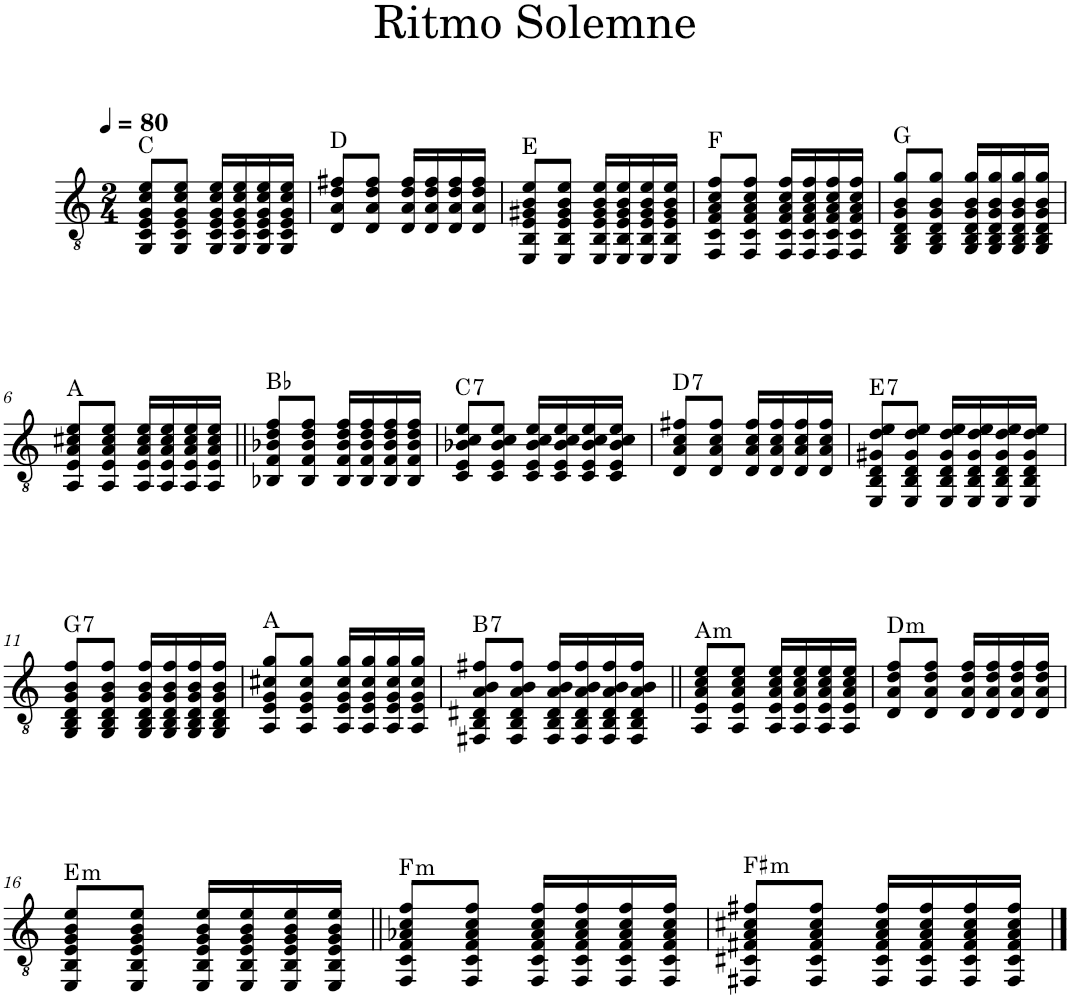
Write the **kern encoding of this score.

**kern	**harte
*part1	*part1
*staff1	*
*I"Guitarra clásica	*
*I'Guit.	*
*clefGv2	*
*k[]	*
*M2/4	*
*MM80	*
=1	=1
8GG/ 8C/ 8E/ 8G/ 8c/ 8e/L	C:maj
8GG/ 8C/ 8E/ 8G/ 8c/ 8e/J	.
16GG/ 16C/ 16E/ 16G/ 16c/ 16e/LL	.
16GG/ 16C/ 16E/ 16G/ 16c/ 16e/	.
16GG/ 16C/ 16E/ 16G/ 16c/ 16e/	.
16GG/ 16C/ 16E/ 16G/ 16c/ 16e/JJ	.
=2	=2
8D/ 8A/ 8d/ 8f#X/L	D:maj
8D/ 8A/ 8d/ 8f#/J	.
16D/ 16A/ 16d/ 16f#/LL	.
16D/ 16A/ 16d/ 16f#/	.
16D/ 16A/ 16d/ 16f#/	.
16D/ 16A/ 16d/ 16f#/JJ	.
=3	=3
8EE/ 8BB/ 8E/ 8G#X/ 8B/ 8e/L	E:maj
8EE/ 8BB/ 8E/ 8G#/ 8B/ 8e/J	.
16EE/ 16BB/ 16E/ 16G#/ 16B/ 16e/LL	.
16EE/ 16BB/ 16E/ 16G#/ 16B/ 16e/	.
16EE/ 16BB/ 16E/ 16G#/ 16B/ 16e/	.
16EE/ 16BB/ 16E/ 16G#/ 16B/ 16e/JJ	.
=4	=4
8FF/ 8C/ 8F/ 8A/ 8c/ 8f/L	F:maj
8FF/ 8C/ 8F/ 8A/ 8c/ 8f/J	.
16FF/ 16C/ 16F/ 16A/ 16c/ 16f/LL	.
16FF/ 16C/ 16F/ 16A/ 16c/ 16f/	.
16FF/ 16C/ 16F/ 16A/ 16c/ 16f/	.
16FF/ 16C/ 16F/ 16A/ 16c/ 16f/JJ	.
=5	=5
8GG/ 8BB/ 8D/ 8G/ 8B/ 8g/L	G:maj
8GG/ 8BB/ 8D/ 8G/ 8B/ 8g/J	.
16GG/ 16BB/ 16D/ 16G/ 16B/ 16g/LL	.
16GG/ 16BB/ 16D/ 16G/ 16B/ 16g/	.
16GG/ 16BB/ 16D/ 16G/ 16B/ 16g/	.
16GG/ 16BB/ 16D/ 16G/ 16B/ 16g/JJ	.
!!LO:LB:g=z
=6	=6
8AA/ 8E/ 8A/ 8c#X/ 8e/L	A:maj
8AA/ 8E/ 8A/ 8c#/ 8e/J	.
16AA/ 16E/ 16A/ 16c#/ 16e/LL	.
16AA/ 16E/ 16A/ 16c#/ 16e/	.
16AA/ 16E/ 16A/ 16c#/ 16e/	.
16AA/ 16E/ 16A/ 16c#/ 16e/JJ	.
=7||	=7||
8BB-X/ 8F/ 8B-X/ 8d/ 8f/L	Bb:maj
8BB-/ 8F/ 8B-/ 8d/ 8f/J	.
16BB-/ 16F/ 16B-/ 16d/ 16f/LL	.
16BB-/ 16F/ 16B-/ 16d/ 16f/	.
16BB-/ 16F/ 16B-/ 16d/ 16f/	.
16BB-/ 16F/ 16B-/ 16d/ 16f/JJ	.
=8	=8
!	!LO:H:kt=7
8C/ 8E/ 8B-X/ 8c/ 8e/L	C:7
8C/ 8E/ 8B-/ 8c/ 8e/J	.
16C/ 16E/ 16B-/ 16c/ 16e/LL	.
16C/ 16E/ 16B-/ 16c/ 16e/	.
16C/ 16E/ 16B-/ 16c/ 16e/	.
16C/ 16E/ 16B-/ 16c/ 16e/JJ	.
=9	=9
!	!LO:H:kt=7
8D/ 8A/ 8c/ 8f#X/L	D:7
8D/ 8A/ 8c/ 8f#/J	.
16D/ 16A/ 16c/ 16f#/LL	.
16D/ 16A/ 16c/ 16f#/	.
16D/ 16A/ 16c/ 16f#/	.
16D/ 16A/ 16c/ 16f#/JJ	.
=10	=10
!	!LO:H:kt=7
8EE/ 8BB/ 8D/ 8G#X/ 8d/ 8e/L	E:7
8EE/ 8BB/ 8D/ 8G#/ 8d/ 8e/J	.
16EE/ 16BB/ 16D/ 16G#/ 16d/ 16e/LL	.
16EE/ 16BB/ 16D/ 16G#/ 16d/ 16e/	.
16EE/ 16BB/ 16D/ 16G#/ 16d/ 16e/	.
16EE/ 16BB/ 16D/ 16G#/ 16d/ 16e/JJ	.
!!LO:LB:g=z
=11	=11
!	!LO:H:kt=7
8GG/ 8BB/ 8D/ 8G/ 8B/ 8f/L	G:7
8GG/ 8BB/ 8D/ 8G/ 8B/ 8f/J	.
16GG/ 16BB/ 16D/ 16G/ 16B/ 16f/LL	.
16GG/ 16BB/ 16D/ 16G/ 16B/ 16f/	.
16GG/ 16BB/ 16D/ 16G/ 16B/ 16f/	.
16GG/ 16BB/ 16D/ 16G/ 16B/ 16f/JJ	.
=12	=12
8AA/ 8E/ 8G/ 8c#X/ 8g/L	A:maj
8AA/ 8E/ 8G/ 8c#/ 8g/J	.
16AA/ 16E/ 16G/ 16c#/ 16g/LL	.
16AA/ 16E/ 16G/ 16c#/ 16g/	.
16AA/ 16E/ 16G/ 16c#/ 16g/	.
16AA/ 16E/ 16G/ 16c#/ 16g/JJ	.
=13	=13
!	!LO:H:kt=7
8FF#X/ 8BB/ 8D#X/ 8A/ 8B/ 8f#X/L	B:7
8FF#/ 8BB/ 8D#/ 8A/ 8B/ 8f#/J	.
16FF#/ 16BB/ 16D#/ 16A/ 16B/ 16f#/LL	.
16FF#/ 16BB/ 16D#/ 16A/ 16B/ 16f#/	.
16FF#/ 16BB/ 16D#/ 16A/ 16B/ 16f#/	.
16FF#/ 16BB/ 16D#/ 16A/ 16B/ 16f#/JJ	.
=14||	=14||
!	!LO:H:kt=m
8AA/ 8E/ 8A/ 8c/ 8e/L	A:min
8AA/ 8E/ 8A/ 8c/ 8e/J	.
16AA/ 16E/ 16A/ 16c/ 16e/LL	.
16AA/ 16E/ 16A/ 16c/ 16e/	.
16AA/ 16E/ 16A/ 16c/ 16e/	.
16AA/ 16E/ 16A/ 16c/ 16e/JJ	.
=15	=15
!	!LO:H:kt=m
8D/ 8A/ 8d/ 8f/L	D:min
8D/ 8A/ 8d/ 8f/J	.
16D/ 16A/ 16d/ 16f/LL	.
16D/ 16A/ 16d/ 16f/	.
16D/ 16A/ 16d/ 16f/	.
16D/ 16A/ 16d/ 16f/JJ	.
!!LO:LB:g=z
=16	=16
!	!LO:H:kt=m
8EE/ 8BB/ 8E/ 8G/ 8B/ 8e/L	E:min
8EE/ 8BB/ 8E/ 8G/ 8B/ 8e/J	.
16EE/ 16BB/ 16E/ 16G/ 16B/ 16e/LL	.
16EE/ 16BB/ 16E/ 16G/ 16B/ 16e/	.
16EE/ 16BB/ 16E/ 16G/ 16B/ 16e/	.
16EE/ 16BB/ 16E/ 16G/ 16B/ 16e/JJ	.
=17||	=17||
!	!LO:H:kt=m
8FF/ 8C/ 8F/ 8A-X/ 8c/ 8f/L	F:min
8FF/ 8C/ 8F/ 8A-/ 8c/ 8f/J	.
16FF/ 16C/ 16F/ 16A-/ 16c/ 16f/LL	.
16FF/ 16C/ 16F/ 16A-/ 16c/ 16f/	.
16FF/ 16C/ 16F/ 16A-/ 16c/ 16f/	.
16FF/ 16C/ 16F/ 16A-/ 16c/ 16f/JJ	.
=18	=18
!	!LO:H:kt=m
8FF#X/ 8C#X/ 8F#X/ 8A/ 8c#X/ 8f#X/L	F#:min
8FF#/ 8C#/ 8F#/ 8A/ 8c#/ 8f#/J	.
16FF#/ 16C#/ 16F#/ 16A/ 16c#/ 16f#/LL	.
16FF#/ 16C#/ 16F#/ 16A/ 16c#/ 16f#/	.
16FF#/ 16C#/ 16F#/ 16A/ 16c#/ 16f#/	.
16FF#/ 16C#/ 16F#/ 16A/ 16c#/ 16f#/JJ	.
==	==
*-	*-
